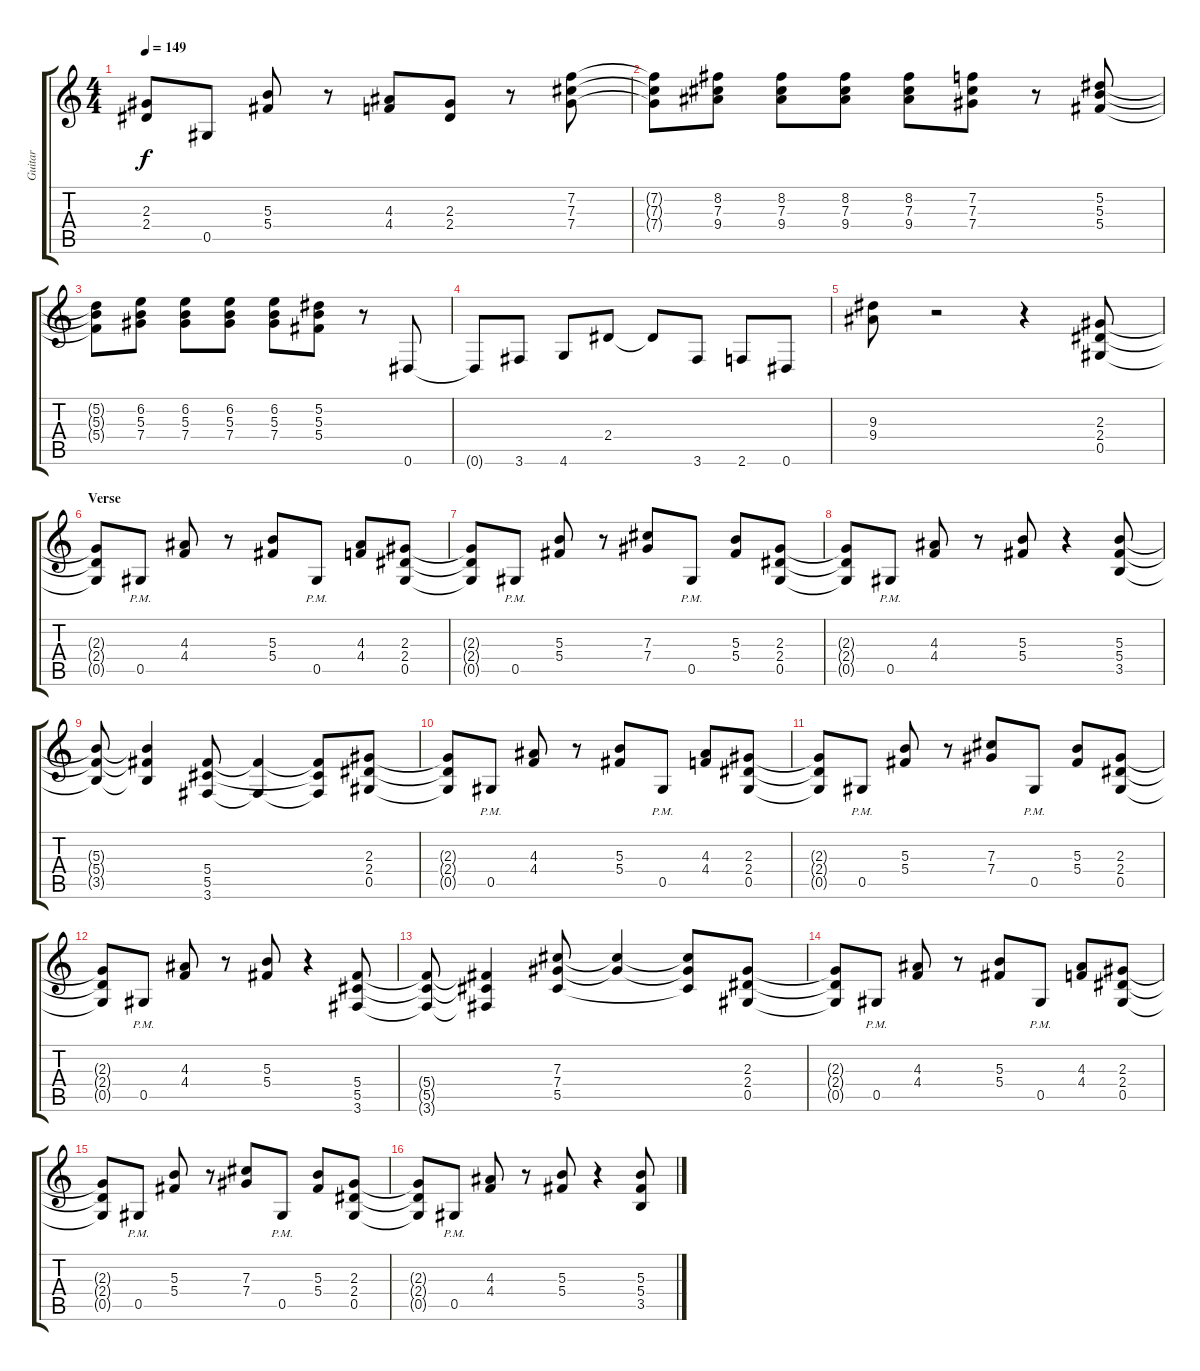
\track ("Guitar" "Guitar") {instrument distortionguitar}
\staff {score tabs}
\tuning (Eb4 Bb3 Gb3 Db3 Ab2 Eb2) {hide}
\ts (4 4)
\tempo 149
\clef g2
\ks c
(2.3{t} 2.4{t}).8{dy f} 0.5.8 (5.3 5.4).8 r.8 (4.3 4.4).8 (2.3 2.4).8 r.8 (7.2 7.3 7.4).8 |
(7.2{t} 7.3{t} 7.4{t}).8 (8.2 7.3 9.4).8 (8.2 7.3 9.4).8 (8.2 7.3 9.4).8 (8.2 7.3 9.4).8 (7.2 7.3 7.4).8 r.8 (5.2 5.3 5.4).8 |
(5.2{t} 5.3{t} 5.4{t}).8 (6.2 5.3 7.4).8 (6.2 5.3 7.4).8 (6.2 5.3 7.4).8 (6.2 5.3 7.4).8 (5.2 5.3 5.4).8 r.8 0.6.8 |
0.6{t}.8 3.6.8 4.6.8 2.4.8 2.4{t}.8 3.6.8 2.6.8 0.6.8 |
(9.3 9.4).8 r.2 r.4 (2.3 2.4 0.5).8{volume 8 balance 6} |
\section ("" "Verse")
(2.3{t} 2.4{t} 0.5{t}).8{volume 8 balance 6} 0.5{pm}.8 (4.3 4.4).8 r.8 (5.3 5.4).8 0.5{pm}.8 (4.3 4.4).8 (2.3 2.4 0.5).8 |
(2.3{t} 2.4{t} 0.5{t}).8 0.5{pm}.8 (5.3 5.4).8 r.8 (7.3 7.4).8 0.5{pm}.8 (5.3 5.4).8 (2.3 2.4 0.5).8 |
(2.3{t} 2.4{t} 0.5{t}).8 0.5{pm}.8 (4.3 4.4).8 r.8 (5.3 5.4).8 r.4 (5.3 5.4 3.5).8 |
(5.3{t} 5.4{t} 3.5{t}).8 (5.3{t} 5.4{t} 3.5{t}).4 (5.4 5.5 3.6).8 (5.4{t} 3.6{t}).4 (5.4{t} 5.5{t} 3.6{t}).8 (2.3 2.4 0.5).8 |
(2.3{t} 2.4{t} 0.5{t}).8 0.5{pm}.8 (4.3 4.4).8 r.8 (5.3 5.4).8 0.5{pm}.8 (4.3 4.4).8 (2.3 2.4 0.5).8 |
(2.3{t} 2.4{t} 0.5{t}).8 0.5{pm}.8 (5.3 5.4).8 r.8 (7.3 7.4).8 0.5{pm}.8 (5.3 5.4).8 (2.3 2.4 0.5).8 |
(2.3{t} 2.4{t} 0.5{t}).8 0.5{pm}.8 (4.3 4.4).8 r.8 (5.3 5.4).8 r.4 (5.4 5.5 3.6).8 |
(5.4{t} 5.5{t} 3.6{t}).8 (5.4{t} 5.5{t} 3.6{t}).4 (7.3 7.4 5.5).8 (7.3{t} 7.4{t}).4 (7.3{t} 7.4{t} 5.5{t}).8 (2.3 2.4 0.5).8 |
(2.3{t} 2.4{t} 0.5{t}).8 0.5{pm}.8 (4.3 4.4).8 r.8 (5.3 5.4).8 0.5{pm}.8 (4.3 4.4).8 (2.3 2.4 0.5).8 |
(2.3{t} 2.4{t} 0.5{t}).8 0.5{pm}.8 (5.3 5.4).8 r.8 (7.3 7.4).8 0.5{pm}.8 (5.3 5.4).8 (2.3 2.4 0.5).8 |
(2.3{t} 2.4{t} 0.5{t}).8 0.5{pm}.8 (4.3 4.4).8 r.8 (5.3 5.4).8 r.4 (5.3 5.4 3.5).8
